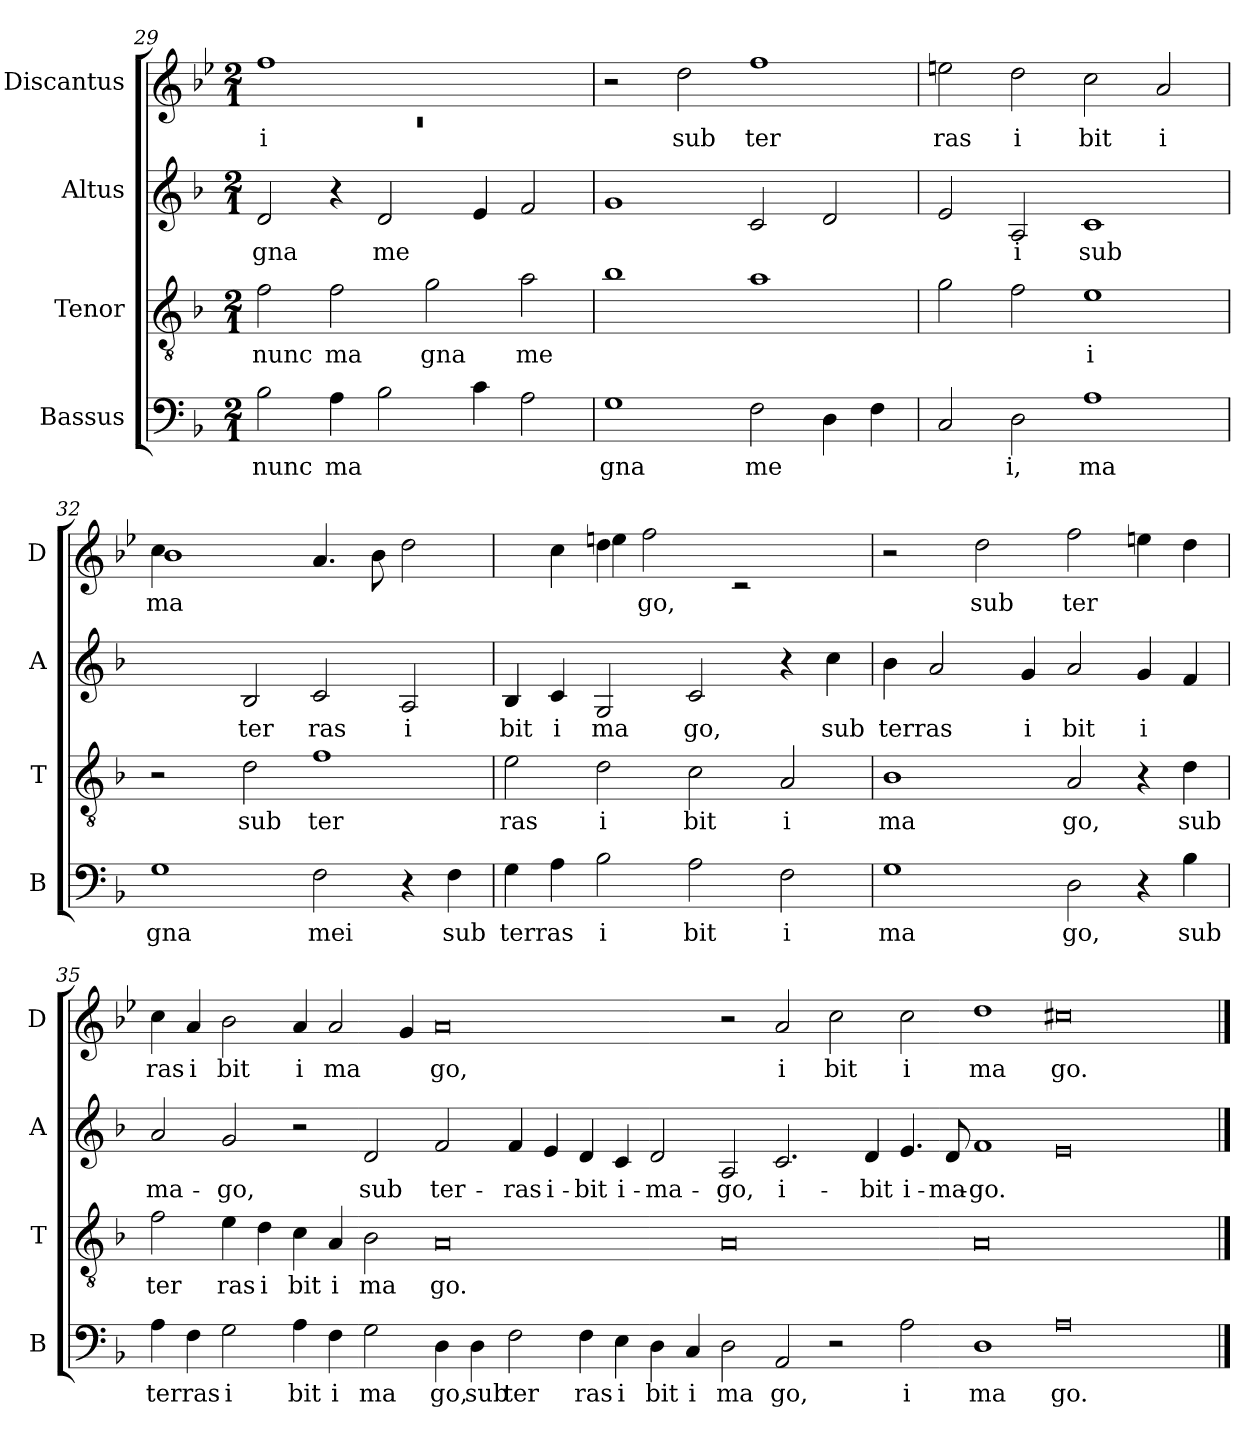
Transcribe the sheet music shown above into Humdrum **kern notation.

**kern	**text	**kern	**text	**kern	**text	**kern	**text
*part4	*part4	*part3	*part3	*part2	*part2	*part1	*part1
*staff4	*staff4	*staff3	*staff3	*staff2	*staff2	*staff1	*staff1
*I"Bassus	*	*I"Tenor	*	*I"Altus	*	*I"Discantus	*
*I'B	*	*I'T	*	*I'A	*	*I'D	*
*clefF4	*	*clefGv2	*	*clefG2	*	*clefG2	*
*ITrd-3c-5	*	*ITrd-3c-5	*	*ITrd-3c-5	*	*	*
*k[b-e-]	*	*k[b-e-]	*	*k[b-e-]	*	*k[b-e-]	*
*B-:	*	*B-:	*	*B-:	*	*B-:	*
*M2/1	*	*M2/1	*	*M2/1	*	*M2/1	*
=29	=29	=29	=29	=29	=29	=29	=29
*	*	*	*	*	*	*^	*
!	!LO:LY:b	!	!LO:LY:b	!	!LO:LY:b	!	!LO:N:vis=1	!LO:LY:b
2e-\	nunc	2b-\	nunc	2g/	gna	1ff	0rc	i
!	!LO:LY:b	!	!LO:LY:b	!	!	!	!	!
4d\	ma	2b-\	ma	4r	.	.	.	.
!	!	!	!	!	!LO:LY:b	!	!	!
2e-\	.	.	.	2g/	me	.	.	.
!	!	!	!LO:LY:b	!	!	!	!	!
.	.	2cc\	gna	.	.	1ryy	.	.
4f\	.	.	.	4a/	.	.	.	.
!	!	!	!LO:LY:b	!	!	!	!	!
2d\	.	2dd\	me	2b-/	.	.	.	.
*	*	*	*	*	*	*v	*v	*
=30	=30	=30	=30	=30	=30	=30	=30
!	!LO:LY:b	!	!	!	!	!	!
1c	gna	1ee-	.	1cc	.	2r	.
!	!	!	!	!	!	!	!LO:LY:b
.	.	.	.	.	.	2dd\	sub
!	!LO:LY:b	!	!	!	!	!	!LO:LY:b
2B-\	me	1dd	.	2f/	.	1ff	ter
4G\	.	.	.	2g/	.	.	.
4B-\	.	.	.	.	.	.	.
!!LO:LB:g=z
=31	=31	=31	=31	=31	=31	=31	=31
!	!	!	!	!	!	!	!LO:LY:b
2F/	.	2cc\	.	2a/	.	2ee\	ras
!	!LO:LY:b	!	!	!	!LO:LY:b	!	!LO:LY:b
2G\	i,	2b-\	.	2d/	i	2dd\	i
!	!LO:LY:b	!	!LO:LY:b	!	!LO:LY:b	!	!LO:LY:b
1d	ma	1a	i	1f	sub	2cc\	bit
!	!	!	!	!	!	!	!LO:LY:b
.	.	.	.	.	.	2a/	i
=32	=32	=32	=32	=32	=32	=32	=32
!	!LO:LY:b	!	!	!	!	!	!LO:LY:b
*	*	*	*	*	*	*^	*
1c	gna	2r	.	2ryy	.	4cc\	1b-	ma
.	.	.	.	.	.	1..ryy	.	.
!	!	!	!LO:LY:b	!	!LO:LY:b	!	!	!
.	.	2g\	sub	2e-/	ter	.	.	.
!	!LO:LY:b	!	!LO:LY:b	!	!LO:LY:b	!	!	!
2B-\	mei	1b-	ter	2f/	ras	.	4.a/	.
.	.	.	.	.	.	.	8b-\	.
!	!	!	!	!	!LO:LY:b	!	!	!
4r	.	.	.	2d/	i	.	2dd\	.
!	!LO:LY:b	!	!	!	!	!	!	!
4B-\	sub	.	.	.	.	.	.	.
=33	=33	=33	=33	=33	=33	=33	=33	=33
!	!LO:LY:b	!	!LO:LY:b	!	!LO:LY:b	!	!	!
4c\	terras	2a\	ras	4e-/	bit	4ryy	2ryy	.
!	!	!	!	!	!LO:LY:b	!	!	!
4d\	.	.	.	4f/	i	4cc\	.	.
!	!LO:LY:b	!	!LO:LY:b	!	!LO:LY:b	!	!	!
2e-\	i	2g\	i	2c/	ma	4dd\	4ee\	.
!	!	!	!	!	!	!	!	!LO:LY:b
.	.	.	.	.	.	4ryy	2ff\	go,
!	!LO:LY:b	!	!LO:LY:b	!	!LO:LY:b	!	!	!
2d\	bit	2f\	bit	2f/	go,	1ryy	.	.
.	.	.	.	.	.	.	2rc	.
!	!LO:LY:b	!	!LO:LY:b	!	!	!	!	!
2B-\	i	2d/	i	4r	.	.	.	.
!	!	!	!	!	!LO:LY:b	!	!	!
.	.	.	.	4ff\	sub	.	4ryy	.
=34	=34	=34	=34	=34	=34	=34	=34	=34
!	!LO:LY:b	!	!LO:LY:b	!	!LO:LY:b	!	!	!
*	*	*	*	*	*	*v	*v	*
1c	ma	1e-	ma	4ee-\	terras	2r	.
.	.	.	.	2dd/	.	.	.
!	!	!	!	!	!	!	!LO:LY:b
.	.	.	.	.	.	2dd\	sub
!	!	!	!	!	!LO:LY:b	!	!
.	.	.	.	4cc/	i	.	.
!	!LO:LY:b	!	!LO:LY:b	!	!LO:LY:b	!	!LO:LY:b
2G\	go,	2d/	go,	2dd/	bit	2ff\	ter
!	!	!	!	!	!LO:LY:b:rj	!	!
4r	.	4r	.	4cc/	i	4ee\	.
!	!LO:LY:b	!	!LO:LY:b	!	!	!	!
4e-\	sub	4g\	sub	4b-/	.	4dd\	.
!!LO:PB:g=z
=35	=35	=35	=35	=35	=35	=35	=35
!	!LO:LY:b	!	!LO:LY:b	!	!LO:LY:b	!	!LO:LY:b
4d\	terras	2b-\	ter	2dd/	ma-	4cc\	ras
!	!	!	!	!	!	!	!LO:LY:b
4B-\	.	.	.	.	.	4a/	i
!	!LO:LY:b	!	!LO:LY:b	!	!LO:LY:b	!	!LO:LY:b
2c\	i	4a\	ras	2cc/	-go,	2b-\	bit
!	!	!	!LO:LY:b	!	!	!	!
.	.	4g\	i	.	.	.	.
!	!LO:LY:b	!	!LO:LY:b	!	!	!	!LO:LY:b
4d\	bit	4f\	bit	2r	.	4a/	i
!	!LO:LY:b	!	!LO:LY:b	!	!	!	!LO:LY:b
4B-\	i	4d/	i	.	.	2a/	ma
!	!LO:LY:b	!	!LO:LY:b	!	!LO:LY:b	!	!
2c\	ma	2e-\	ma	2g/	sub	.	.
.	.	.	.	.	.	4g/	.
!	!LO:LY:b	!	!LO:LY:b	!	!LO:LY:b	!	!LO:LY:b
4G\	go,	0d	go.	2b-/	ter-	0a	go,
!	!LO:LY:b	!	!	!	!	!	!
4G\	sub	.	.	.	.	.	.
!	!LO:LY:b	!	!	!	!LO:LY:b	!	!
2B-\	ter	.	.	4b-/	-ras	.	.
!	!	!	!	!	!LO:LY:b	!	!
.	.	.	.	4a/	i-	.	.
!	!LO:LY:b	!	!	!	!LO:LY:b	!	!
4B-\	ras	.	.	4g/	-bit	.	.
!	!LO:LY:b	!	!	!	!LO:LY:b	!	!
4A\	i	.	.	4f/	i-	.	.
!	!LO:LY:b	!	!	!	!LO:LY:b	!	!
4G\	bit	.	.	2g/	-ma-	.	.
!	!LO:LY:b	!	!	!	!	!	!
4F/	i	.	.	.	.	.	.
!	!LO:LY:b	!	!	!	!LO:LY:b	!	!
2G\	ma	0d	.	2d/	-go,	2r	.
!	!LO:LY:b	!	!	!	!LO:LY:b	!	!LO:LY:b
2D/	go,	.	.	2.f/	i-	2a/	i
!	!	!	!	!	!	!	!LO:LY:b
2r	.	.	.	.	.	2cc\	bit
!	!	!	!	!	!LO:LY:b	!	!
.	.	.	.	4g/	-bit	.	.
!	!LO:LY:b	!	!	!	!LO:LY:b	!	!LO:LY:b
2d\	i	.	.	4.a/	i-	2cc\	i
!	!	!	!	!	!LO:LY:b	!	!
.	.	.	.	8g/	-ma-	.	.
!	!LO:LY:b	!	!	!	!LO:LY:b	!	!LO:LY:b
1G	ma	0d	.	1b-	-go.	1dd	ma
!	!LO:LY:b	!	!	!	!	!	!LO:LY:b
0d	go.	.	.	0a	.	0cc#	go.
.	.	1ryy	.	.	.	.	.
==	==	==	==	==	==	==	==
*-	*-	*-	*-	*-	*-	*-	*-
